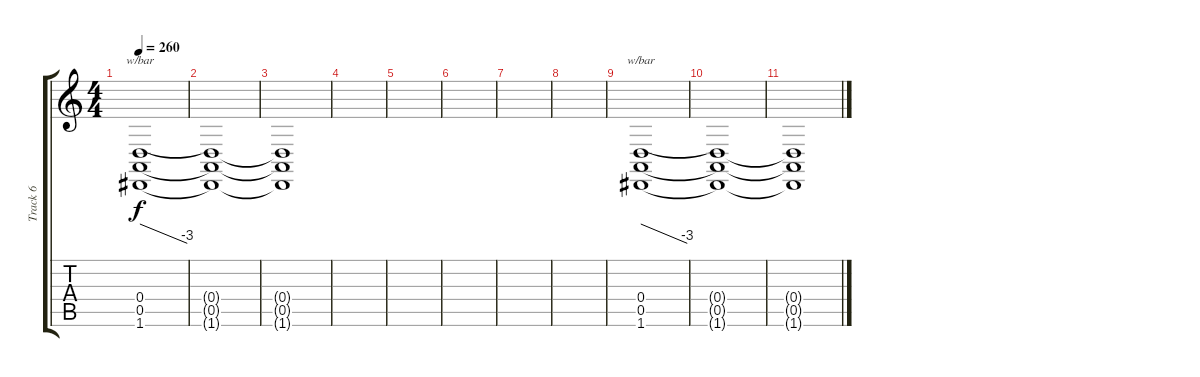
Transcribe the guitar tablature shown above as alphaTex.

\track ("Track 6" "Track 6") {instrument lead8bassandlead}
\staff {score tabs}
\tuning (E4 B3 G3 D3 A2 D2) {hide}
\ts (4 4)
\tempo 260
\clef g2
\ks c
(0.4 0.5 1.6).1{tbe (dive default 0 0 60 -12) dy f} |
(0.4{t} 0.5{t} 1.6{t}).1 |
(0.4{t} 0.5{t} 1.6{t}).1 |
|
|
|
|
|
(0.4 0.5 1.6).1{tbe (dive default 0 0 60 -12)} |
(0.4{t} 0.5{t} 1.6{t}).1 |
(0.4{t} 0.5{t} 1.6{t}).1
